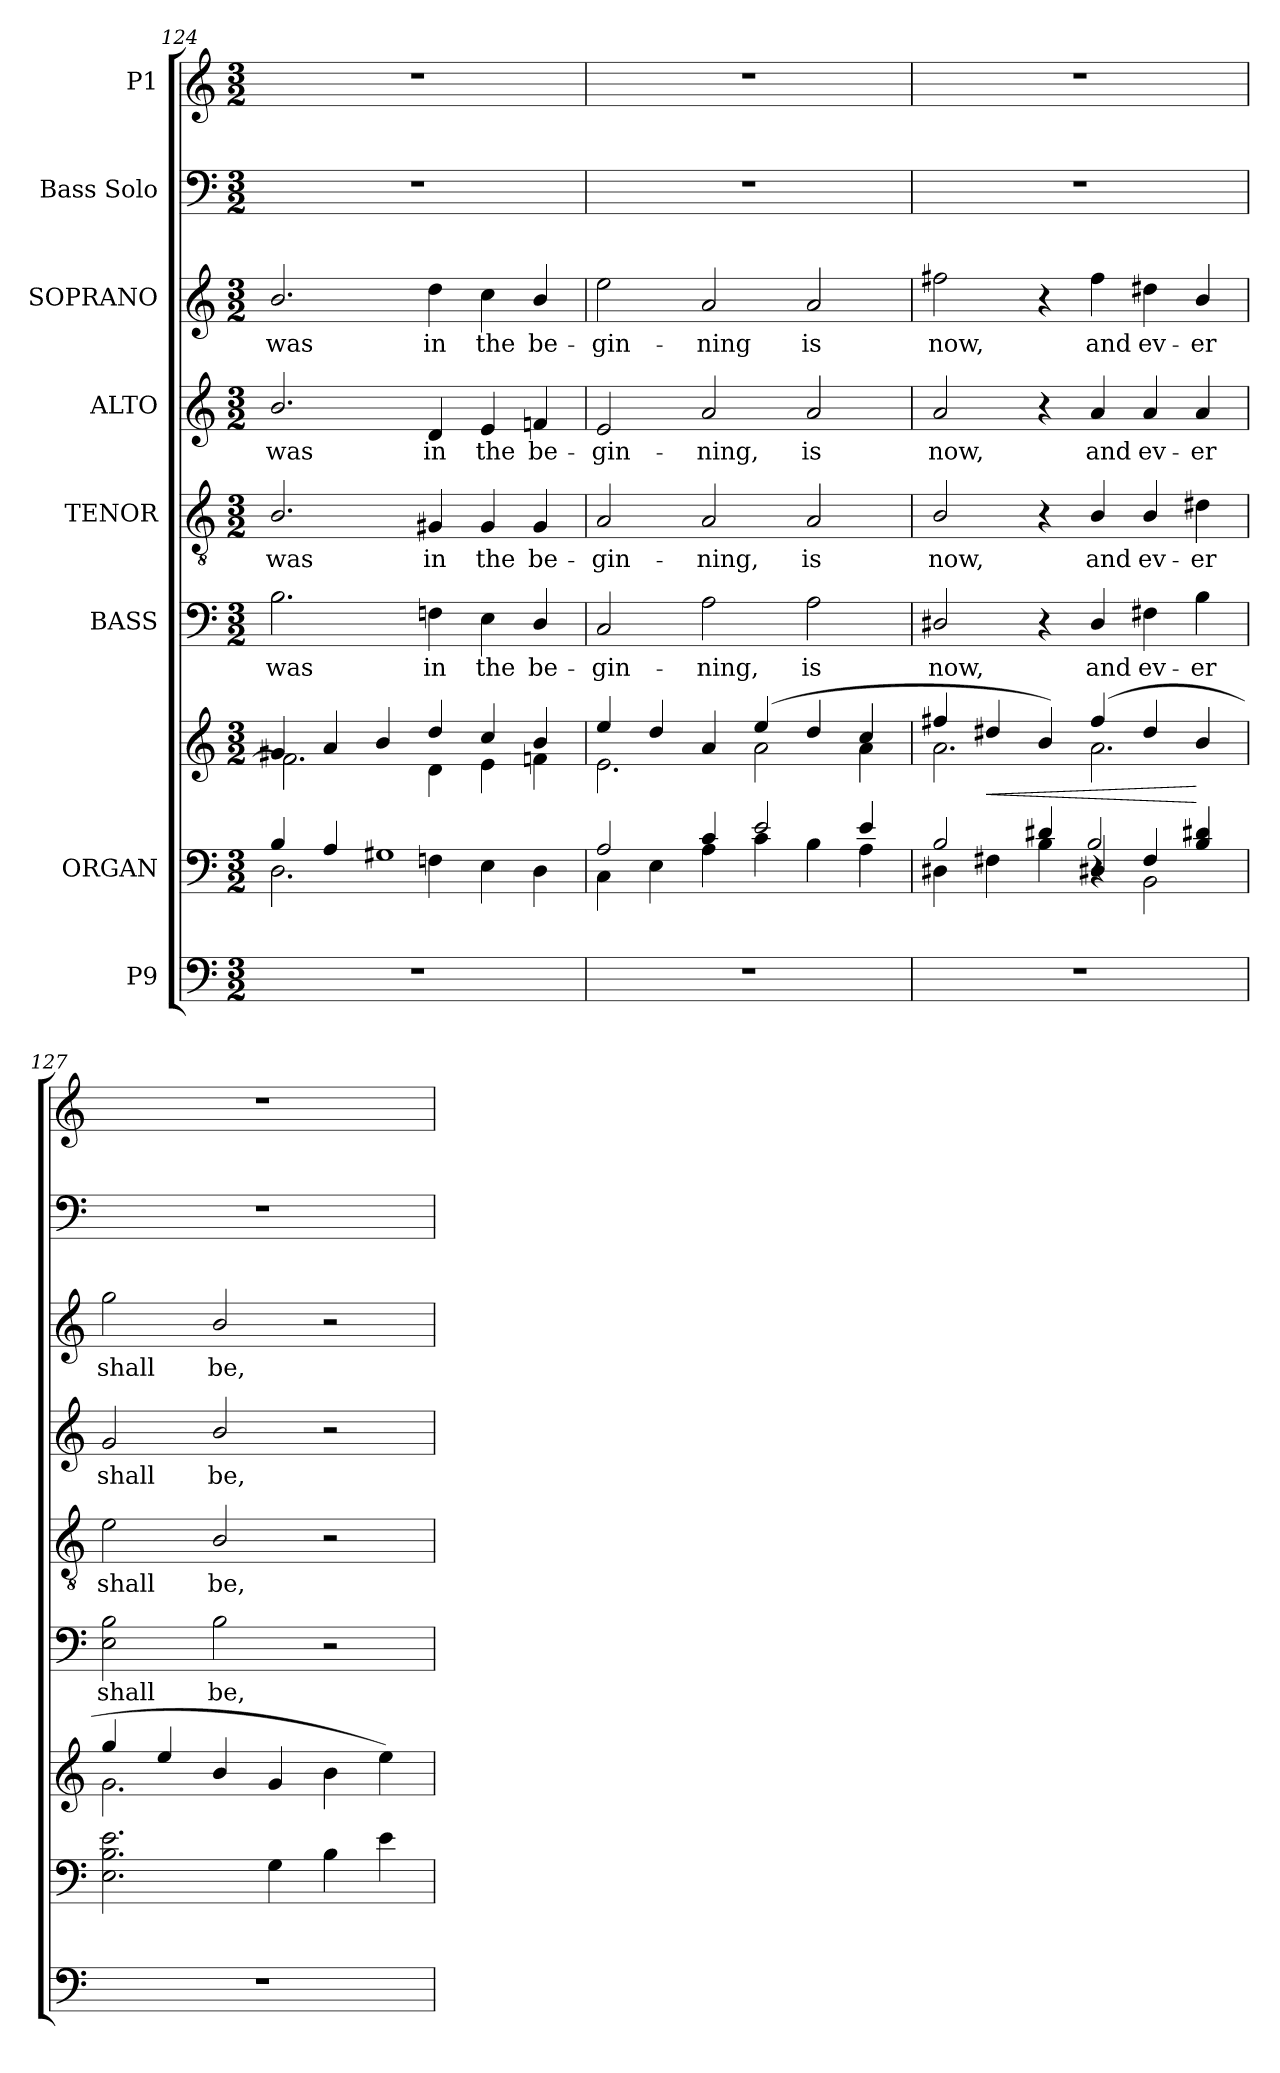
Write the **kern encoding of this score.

**kern	**kern	**kern	**dynam	**kern	**text	**kern	**text	**kern	**text	**kern	**text	**kern	**kern
*part8	*part7	*part7	*part7	*part6	*part6	*part5	*part5	*part4	*part4	*part3	*part3	*part2	*part1
*staff9	*staff8	*staff7	*staff7/8	*staff6	*staff6	*staff5	*staff5	*staff4	*staff4	*staff3	*staff3	*staff2	*staff1
*I"P9	*I"ORGAN	*	*	*I"BASS	*	*I"TENOR	*	*I"ALTO	*	*I"SOPRANO	*	*I"Bass Solo	*I"P1
*clefF4	*clefF4	*clefG2	*	*clefF4	*	*clefGv2	*	*clefG2	*	*clefG2	*	*clefF4	*clefG2
*	*	*	*	*	*	*ITrd7c12	*	*	*	*	*	*	*
*k[]	*k[]	*k[]	*	*k[]	*	*k[]	*	*k[]	*	*k[]	*	*k[]	*k[]
*C:	*C:	*C:	*	*C:	*	*C:	*	*C:	*	*C:	*	*C:	*C:
*M3/2	*M3/2	*M3/2	*	*M3/2	*	*M3/2	*	*M3/2	*	*M3/2	*	*M3/2	*M3/2
=124	=124	=124	=124	=124	=124	=124	=124	=124	=124	=124	=124	=124	=124
!LO:N:vis=1	!	!	!	!	!	!	!	!	!	!	!	!	!
*	*^	*^	*	*	*	*	*	*	*	*	*	*	*
!	!	!	!	!	!	!	!LO:LY:b:color=#000000	!	!	!	!	!	!	!	!
!	!	!	!	!	!	!	!	!	!LO:LY:b:color=#000000	!	!	!	!	!	!
!	!	!	!	!	!	!	!	!	!	!	!LO:LY:b:color=#000000	!	!	!	!
!	!	!	!	!	!	!	!	!	!	!	!	!	!LO:LY:b:color=#000000	!LO:N:vis=1	!LO:N:vis=1
1.r	4Bi/	2.Di\	4g#Xi/	2.fi\]	.	2.Bi\	was	2.BBi/	was	2.bi/	was	2.bi/	was	1.r	1.r
.	4Ai/	.	4ai/	.	.	.	.	.	.	.	.	.	.	.	.
.	1G#Xi	.	4bi/	.	.	.	.	.	.	.	.	.	.	.	.
!	!	!	!	!	!	!	!LO:LY:b:color=#000000	!	!	!	!	!	!	!	!
!	!	!	!	!	!	!	!	!	!LO:LY:b:color=#000000	!	!	!	!	!	!
!	!	!	!	!	!	!	!	!	!	!	!LO:LY:b:color=#000000	!	!	!	!
!	!	!	!	!	!	!	!	!	!	!	!	!	!LO:LY:b:color=#000000	!	!
.	.	4Fni\	4ddi/	4di\	.	4Fni\	in	4GG#Xi/	in	4di/	in	4ddi\	in	.	.
!	!	!	!	!	!	!	!LO:LY:b:color=#000000	!	!	!	!	!	!	!	!
!	!	!	!	!	!	!	!	!	!LO:LY:b:color=#000000	!	!	!	!	!	!
!	!	!	!	!	!	!	!	!	!	!	!LO:LY:b:color=#000000	!	!	!	!
!	!	!	!	!	!	!	!	!	!	!	!	!	!LO:LY:b:color=#000000	!	!
.	.	4Ei\	4cci/	4ei\	.	4Ei\	the	4GG#i/	the	4ei/	the	4cci\	the	.	.
!	!	!	!	!	!	!	!LO:LY:b:color=#000000	!	!	!	!	!	!	!	!
!	!	!	!	!	!	!	!	!	!LO:LY:b:color=#000000	!	!	!	!	!	!
!	!	!	!	!	!	!	!	!	!	!	!LO:LY:b:color=#000000	!	!	!	!
!	!	!	!	!	!	!	!	!	!	!	!	!	!LO:LY:b:color=#000000	!	!
.	.	4Di\	4bi/	4fni\	.	4Di/	be-	4GG#i/	be-	4fni/	be-	4bi/	be-	.	.
=125	=125	=125	=125	=125	=125	=125	=125	=125	=125	=125	=125	=125	=125	=125	=125
!LO:N:vis=1	!	!	!	!	!	!	!	!	!	!	!	!	!	!	!
!	!	!	!	!	!	!	!LO:LY:b:color=#000000	!	!	!	!	!	!	!	!
!	!	!	!	!	!	!	!	!	!LO:LY:b:color=#000000	!	!	!	!	!	!
!	!	!	!	!	!	!	!	!	!	!	!LO:LY:b:color=#000000	!	!	!	!
!	!	!	!	!	!	!	!	!	!	!	!	!	!LO:LY:b:color=#000000	!LO:N:vis=1	!LO:N:vis=1
1.r	2Ai/	4Ci\	4eei/	2.ei\	.	2Ci/	-gin-	2AAi/	-gin-	2ei/	-gin-	2eei\	-gin-	1.r	1.r
.	.	4Ei\	4ddi/	.	.	.	.	.	.	.	.	.	.	.	.
!	!	!	!	!	!	!	!LO:LY:b:color=#000000	!	!	!	!	!	!	!	!
!	!	!	!	!	!	!	!	!	!LO:LY:b:color=#000000	!	!	!	!	!	!
!	!	!	!	!	!	!	!	!	!	!	!LO:LY:b:color=#000000	!	!	!	!
!	!	!	!	!	!	!	!	!	!	!	!	!	!LO:LY:b:color=#000000	!	!
.	4ci/	4Ai\	4ai/	.	.	2Ai\	-ning,	2AAi/	-ning,	2ai/	-ning,	2ai/	-ning	.	.
.	2ei/	4ci\	(4eei/	2ai\	.	.	.	.	.	.	.	.	.	.	.
!	!	!	!	!	!	!	!LO:LY:b:color=#000000	!	!	!	!	!	!	!	!
!	!	!	!	!	!	!	!	!	!LO:LY:b:color=#000000	!	!	!	!	!	!
!	!	!	!	!	!	!	!	!	!	!	!LO:LY:b:color=#000000	!	!	!	!
!	!	!	!	!	!	!	!	!	!	!	!	!	!LO:LY:b:color=#000000	!	!
.	.	4Bi\	4ddi/	.	.	2Ai\	is	2AAi/	is	2ai/	is	2ai/	is	.	.
.	4ei/	4Ai\	4cci/	4ai\	.	.	.	.	.	.	.	.	.	.	.
=126	=126	=126	=126	=126	=126	=126	=126	=126	=126	=126	=126	=126	=126	=126	=126
!LO:N:vis=1	!	!	!	!	!	!	!	!	!	!	!	!	!	!	!
*	*	*^	*	*	*	*	*	*	*	*	*	*	*	*	*
!	!	!	!	!	!	!	!	!LO:LY:b:color=#000000	!	!	!	!	!	!	!	!
!	!	!	!	!	!	!	!	!	!	!LO:LY:b:color=#000000	!	!	!	!	!	!
!	!	!	!	!	!	!	!	!	!	!	!	!LO:LY:b:color=#000000	!	!	!	!
!	!	!	!	!	!	!	!	!	!	!	!	!	!	!LO:LY:b:color=#000000	!LO:N:vis=1	!LO:N:vis=1
1.r	2Bi/	4D#Xi\	2.ryy	4ff#i/	2.ai\	.	2D#Xi/	now,	2BBi/	now,	2ai/	now,	2ff#i\	now,	1.r	1.r
!	!	!	!	!	!	!LO:HP:b	!	!	!	!	!	!	!	!	!	!
.	.	4F#i\	.	4dd#Xi/	.	<	.	.	.	.	.	.	.	.	.	.
.	4d#Xi/	4Bi\	.	4bi/)	.	.	4r	.	4r	.	4r	.	4r	.	.	.
!	!	!	!	!	!	!	!	!LO:LY:b:color=#000000	!	!	!	!	!	!	!	!
!	!	!	!	!	!	!	!	!	!	!LO:LY:b:color=#000000	!	!	!	!	!	!
!	!	!	!	!	!	!	!	!	!	!	!	!LO:LY:b:color=#000000	!	!	!	!
!	!	!	!	!	!	!	!	!	!	!	!	!	!	!LO:LY:b:color=#000000	!	!
.	4D#Xi/	4r	2Bi/	(4ff#i/	2.ai\	.	4D#i/	and	4BBi/	and	4ai/	and	4ff#i\	and	.	.
!	!	!	!	!	!	!	!	!LO:LY:b:color=#000000	!	!	!	!	!	!	!	!
!	!	!	!	!	!	!	!	!	!	!LO:LY:b:color=#000000	!	!	!	!	!	!
!	!	!	!	!	!	!	!	!	!	!	!	!LO:LY:b:color=#000000	!	!	!	!
!	!	!	!	!	!	!	!	!	!	!	!	!	!	!LO:LY:b:color=#000000	!	!
.	4F#i/	2BBi\	.	4dd#i/	.	.	4F#i\	ev-	4BBi/	ev-	4ai/	ev-	4dd#Xi\	ev-	.	.
!	!	!	!	!	!	!	!	!LO:LY:b:color=#000000	!	!	!	!	!	!	!	!
!	!	!	!	!	!	!	!	!	!	!LO:LY:b:color=#000000	!	!	!	!	!	!
!	!	!	!	!	!	!	!	!	!	!	!	!LO:LY:b:color=#000000	!	!	!	!
!	!	!	!	!	!	!	!	!	!	!	!	!	!	!LO:LY:b:color=#000000	!	!
.	4Bi/ 4d#Xi	.	4ryy	4bi/	.	[	4Bi\	-er	4D#Xi\	-er	4ai/	-er	4bi/	-er	.	.
!!LO:LB:g=z
=127	=127	=127	=127	=127	=127	=127	=127	=127	=127	=127	=127	=127	=127	=127	=127	=127
!LO:N:vis=1	!	!	!	!	!	!	!	!	!	!	!	!	!	!	!	!
*	*v	*v	*v	*	*	*	*	*	*	*	*	*	*	*	*	*
*	*^	*	*	*	*	*	*	*	*	*	*	*	*	*
*	*	*^	*	*	*	*	*	*	*	*	*	*	*	*	*
!	!	!	!	!	!	!	!	!LO:LY:b:color=#000000	!	!	!	!	!	!	!	!
*	*v	*v	*v	*	*	*	*	*	*	*	*	*	*	*	*	*
*	*^	*	*	*	*	*	*	*	*	*	*	*	*	*
*	*	*^	*	*	*	*	*	*	*	*	*	*	*	*	*
!	!	!	!	!	!	!	!	!	!	!LO:LY:b:color=#000000	!	!	!	!	!	!
*	*v	*v	*v	*	*	*	*	*	*	*	*	*	*	*	*	*
*	*^	*	*	*	*	*	*	*	*	*	*	*	*	*
*	*	*^	*	*	*	*	*	*	*	*	*	*	*	*	*
!	!	!	!	!	!	!	!	!	!	!	!	!LO:LY:b:color=#000000	!	!	!	!
*	*v	*v	*v	*	*	*	*	*	*	*	*	*	*	*	*	*
*	*^	*	*	*	*	*	*	*	*	*	*	*	*	*
*	*	*^	*	*	*	*	*	*	*	*	*	*	*	*	*
!	!	!	!	!	!	!	!	!	!	!	!	!	!	!LO:LY:b:color=#000000	!LO:N:vis=1	!LO:N:vis=1
*	*v	*v	*v	*	*	*	*	*	*	*	*	*	*	*	*	*
1.r	2.Ei\ 2.Bi 2.ei	4ggi/	2.gi\	.	2Ei\ 2Bi	shall	2Ei\	shall	2gi/	shall	2ggi\	shall	1.r	1.r
.	.	4eei/	.	.	.	.	.	.	.	.	.	.	.	.
!	!	!	!	!	!	!LO:LY:b:color=#000000	!	!	!	!	!	!	!	!
!	!	!	!	!	!	!	!	!LO:LY:b:color=#000000	!	!	!	!	!	!
!	!	!	!	!	!	!	!	!	!	!LO:LY:b:color=#000000	!	!	!	!
!	!	!	!	!	!	!	!	!	!	!	!	!LO:LY:b:color=#000000	!	!
.	.	4bi/	.	.	2Bi\	be,	2BBi/	be,	2bi/	be,	2bi/	be,	.	.
.	4Gi\	4gi/	2.ryy	.	.	.	.	.	.	.	.	.	.	.
.	4Bi\	4bi\	.	.	2r	.	2r	.	2r	.	2r	.	.	.
.	4ei\	4eei\)	.	.	.	.	.	.	.	.	.	.	.	.
*	*	*v	*v	*	*	*	*	*	*	*	*	*	*	*
=	=	=	=	=	=	=	=	=	=	=	=	=	=
*-	*-	*-	*-	*-	*-	*-	*-	*-	*-	*-	*-	*-	*-
